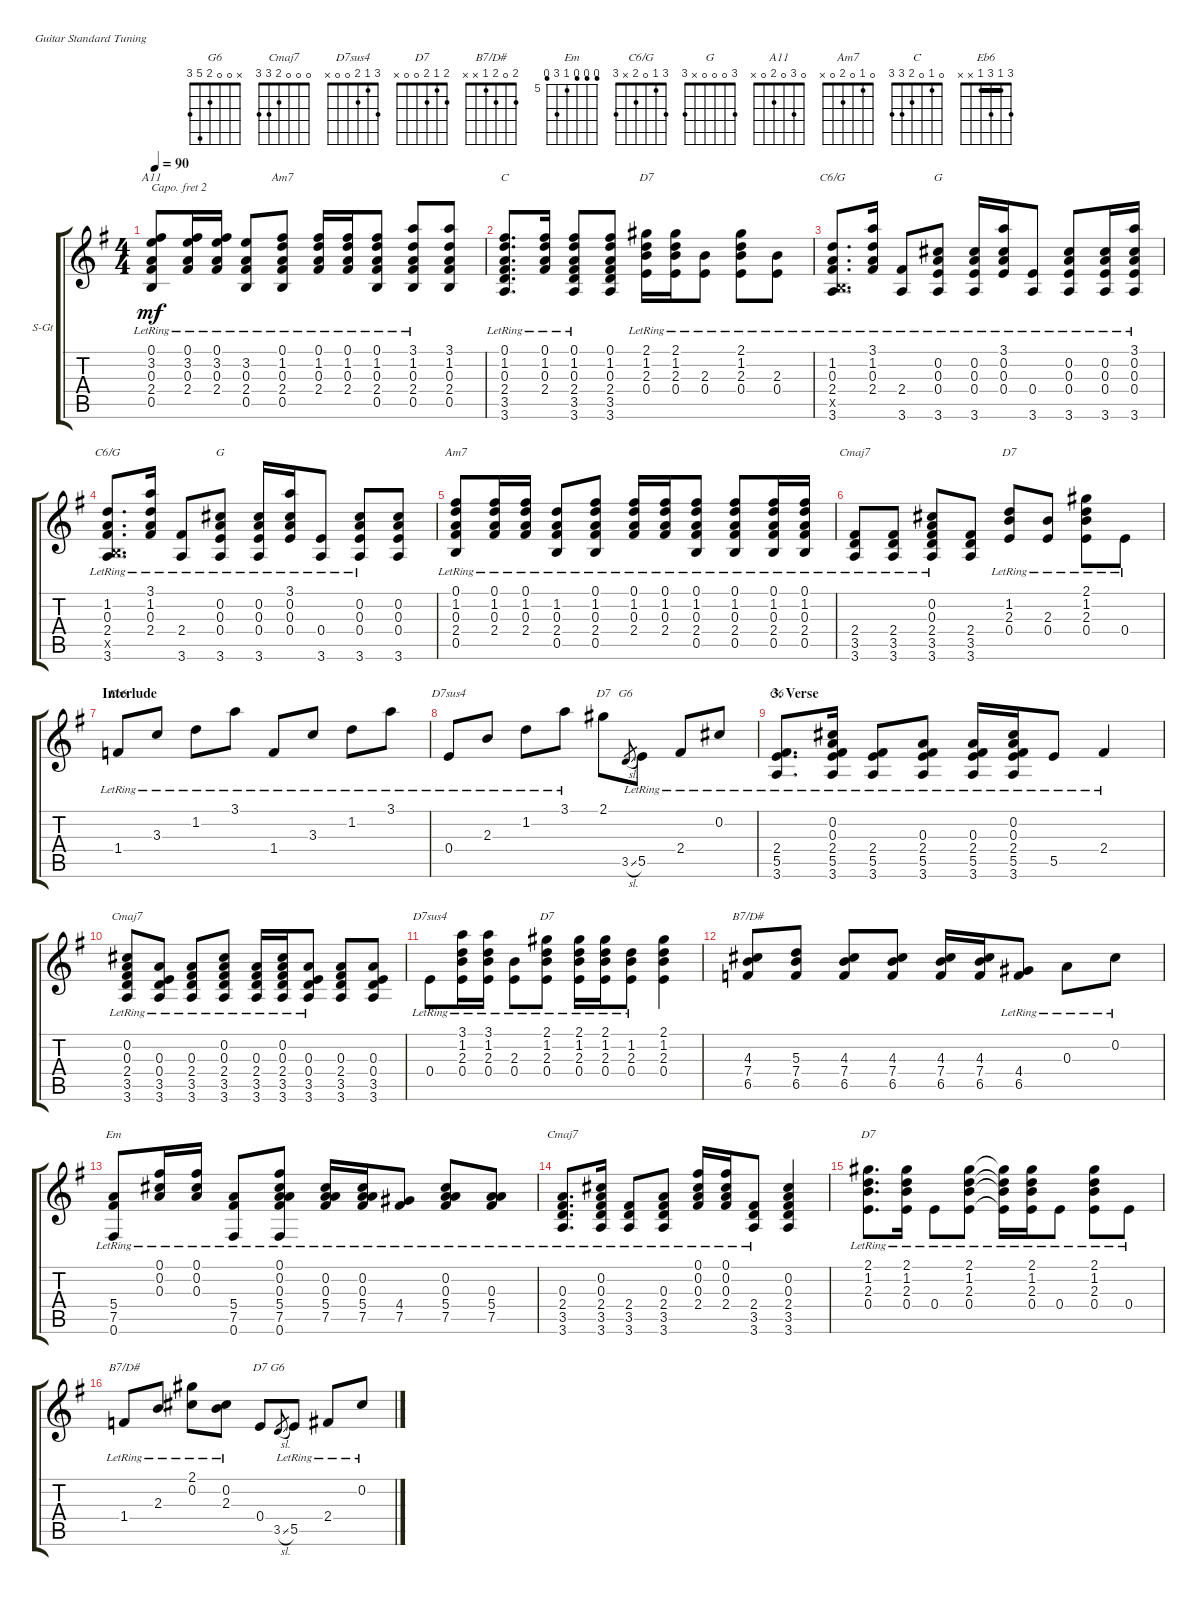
\defaultSystemsLayout 4
\bracketExtendMode groupsimilarinstruments
\firstSystemTrackNameOrientation horizontal
\otherSystemsTrackNameOrientation horizontal
\track ("Tim C" "S-Gt") {instrument acousticguitarsteel}
\staff {score tabs}
\capo 2
\tuning (E4 B3 G3 D3 A2 E2)
\chord ("G6" x 0 0 2 5 3)
\chord ("Cmaj7" 0 0 0 2 3 3)
\chord ("D7sus4" 3 1 2 0 0 x)
\chord ("D7" 2 1 2 0 0 x)
\chord ("B7/D#" x x 4 7 6 x) {firstfret 4}
\chord ("Em" 4 4 4 5 7 4) {firstfret 5}
\chord ("C6/G" 3 1 0 2 x 3)
\chord ("G" 3 0 0 0 x 3)
\chord ("A11" 0 3 0 2 0 x)
\chord ("Am7" 0 1 0 2 0 x)
\chord ("C" 0 1 0 2 3 3)
\chord ("Eb6" 3 1 3 1 x x) {barre 1}
\chord ("B7/D#" 2 0 2 1 x x)
\ts (4 4)
\tempo 90
\clef g2
\ks g
(0.5{lr} 2.4{lr} 0.3{lr} 3.2{lr} 0.1{lr}).8{ch "A11" dy mf} (2.4{lr} 0.3{lr} 3.2{lr} 0.1{lr}).16 (2.4{lr} 0.3{lr} 3.2{lr} 0.1{lr}).16 (0.5{lr} 2.4{lr} 0.3{lr} 3.2{lr}).8 (0.5{lr} 2.4{lr} 0.3{lr} 1.2{lr} 0.1{lr}).8{ch "Am7"} (2.4{lr} 0.3{lr} 1.2{lr} 0.1{lr}).16 (2.4{lr} 0.3{lr} 1.2{lr} 0.1{lr}).16 (0.5{lr} 2.4{lr} 0.3{lr} 1.2{lr} 0.1{lr}).8 (0.5{lr} 2.4{lr} 0.3{lr} 1.2{lr} 3.1{lr}).8 (0.5 2.4 0.3 1.2 3.1).8 |
(0.1{lr} 1.2{lr} 0.3{lr} 2.4{lr} 3.5{lr} 3.6{lr}).8{d ch "C"} (0.1{lr} 1.2{lr} 0.3{lr} 2.4{lr}).16 (0.3{lr} 2.4{lr} 3.5{lr} 3.6{lr} 0.1{lr} 1.2{lr}).8 (0.3 2.4 3.5 3.6 0.1 1.2).8 (0.4{lr} 2.3{lr} 1.2{lr} 2.1{lr}).16{ch "D7"} (0.4{lr} 2.3{lr} 1.2{lr} 2.1{lr}).16 (0.4{lr} 2.3{lr}).8 (0.4{lr} 2.3{lr} 1.2{lr} 2.1{lr}).8 (0.4{lr} 2.3{lr}).8 |
(3.6{lr} 2.4{lr} 0.3{lr} 1.2{lr} 0.5{x}).8{d ch "C6/G"} (2.4{lr} 0.3{lr} 1.2{lr} 3.1{lr}).16 (3.6{lr} 2.4{lr}).8 (3.6{lr} 0.4{lr} 0.3{lr} 0.2{lr}).8{ch "G"} (3.6{lr} 0.4{lr} 0.3{lr} 0.2{lr}).16 (0.4{lr} 0.3{lr} 0.2{lr} 3.1{lr}).16 (3.6{lr} 0.4{lr}).8 (3.6{lr} 0.4{lr} 0.3{lr} 0.2{lr}).8 (3.6{lr} 0.4{lr} 0.3{lr} 0.2{lr}).16 (3.6{lr} 0.4{lr} 0.3{lr} 0.2{lr} 3.1{lr}).16 |
(3.6{lr} 2.4{lr} 0.3{lr} 1.2{lr} 0.5{x}).8{d ch "C6/G"} (2.4{lr} 0.3{lr} 1.2{lr} 3.1{lr}).16 (3.6{lr} 2.4{lr}).8 (3.6{lr} 0.4{lr} 0.3{lr} 0.2{lr}).8{ch "G"} (3.6{lr} 0.4{lr} 0.3{lr} 0.2{lr}).16 (0.4{lr} 0.3{lr} 0.2{lr} 3.1{lr}).16 (3.6{lr} 0.4{lr}).8 (3.6{lr} 0.4{lr} 0.3{lr} 0.2{lr}).8 (3.6 0.4 0.3 0.2).8 |
(0.5{lr} 2.4{lr} 0.3{lr} 1.2{lr} 0.1{lr}).8{ch "Am7"} (2.4{lr} 0.3{lr} 1.2{lr} 0.1{lr}).16 (2.4{lr} 0.3{lr} 1.2{lr} 0.1{lr}).16 (0.5{lr} 2.4{lr} 0.3{lr} 1.2{lr}).8 (0.5{lr} 2.4{lr} 0.3{lr} 1.2{lr} 0.1{lr}).8 (2.4{lr} 0.3{lr} 1.2{lr} 0.1{lr}).16 (2.4{lr} 0.3{lr} 1.2{lr} 0.1{lr}).16 (0.5{lr} 2.4{lr} 0.3{lr} 1.2{lr} 0.1{lr}).8 (0.5{lr} 2.4{lr} 0.3{lr} 1.2{lr} 0.1).8 (0.5{lr} 2.4{lr} 0.3{lr} 1.2{lr} 0.1{lr}).16 (0.5{lr} 2.4{lr} 0.3{lr} 1.2{lr} 0.1{lr}).16 |
(2.4{lr} 3.5{lr} 3.6{lr}).8{ch "Cmaj7"} (2.4{lr} 3.5 3.6).8 (0.3{lr} 2.4{lr} 3.5{lr} 3.6{lr} 0.2{lr}).8 (2.4 3.5 3.6).8 (0.4{lr} 2.3{lr} 1.2{lr}).8{ch "D7"} (0.4{lr} 2.3{lr}).8 (0.4{lr} 2.3 1.2{lr} 2.1).8 0.4{lr}.8 |
\section ("" "Interlude")
1.4{lr}.8{ch "Eb6"} 3.3{lr}.8 1.2{lr}.8 3.1{lr}.8 1.4{lr}.8 3.3{lr}.8 1.2{lr}.8 3.1{lr}.8 |
0.4{lr}.8{ch "D7sus4"} 2.3{lr}.8 1.2{lr}.8 3.1{lr}.8 2.1.8{ch "D7"} 3.5{sl}.8{ch "G6" gr} 5.5{lr}.8 2.4{lr}.8 0.2{lr}.8 |
\section ("" "3. Verse")
(3.6{lr} 5.5{lr} 2.4{lr}).8{d ch "G6"} (3.6{lr} 5.5{lr} 2.4{lr} 0.3{lr} 0.2{lr}).16 (3.6{lr} 5.5{lr} 2.4{lr}).8 (3.6{lr} 5.5{lr} 2.4{lr} 0.3{lr}).8 (3.6{lr} 5.5{lr} 2.4{lr} 0.3{lr}).16 (3.6{lr} 5.5{lr} 2.4{lr} 0.3{lr} 0.2{lr}).16 5.5{lr}.8 2.4{lr}.4 |
(3.6{lr} 3.5{lr} 2.4{lr} 0.2{lr} 0.3{lr}).8{ch "Cmaj7"} (3.6{lr} 0.4{lr} 0.3{lr} 3.5).8 (3.6{lr} 3.5{lr} 2.4{lr} 0.3{lr}).8 (3.6{lr} 3.5{lr} 2.4{lr} 0.3{lr} 0.2).8 (3.6{lr} 3.5{lr} 2.4{lr} 0.3{lr}).16 (3.6{lr} 3.5{lr} 2.4{lr} 0.3{lr} 0.2{lr}).16 (3.6{lr} 3.5{lr} 0.4{lr} 0.3{lr}).8 (3.6 3.5 2.4 0.3).8 (3.6 3.5 0.4 0.3).8 |
0.4{lr}.8{ch "D7sus4"} (3.1{lr} 1.2{lr} 2.3{lr} 0.4{lr}).16 (3.1{lr} 1.2{lr} 2.3{lr} 0.4{lr}).16 (0.4{lr} 2.3{lr}).8 (2.1{lr} 1.2{lr} 2.3{lr} 0.4{lr}).8{ch "D7"} (2.1{lr} 1.2{lr} 2.3{lr} 0.4{lr}).16 (2.1{lr} 1.2{lr} 2.3{lr} 0.4{lr}).16 (1.2{lr} 2.3{lr} 0.4{lr}).8 (2.1 1.2 2.3 0.4).4 |
(6.5 7.4 4.3).8{ch "B7/D#"} (6.5 7.4 5.3).8 (6.5 7.4 4.3).8 (6.5 7.4 4.3).8 (6.5 7.4 4.3).16 (6.5 7.4 4.3).16 (6.5{lr} 4.4{lr}).8 0.3{lr}.8 0.2{lr}.8 |
(0.6{lr} 7.5{lr} 5.4{lr}).8{ch "Em"} (0.2{lr} 0.1{lr} 0.3{lr}).16 (0.2{lr} 0.1{lr} 0.3{lr}).16 (0.6{lr} 7.5{lr} 5.4{lr}).8 (0.6{lr} 7.5{lr} 5.4{lr} 0.3{lr} 0.2{lr} 0.1{lr}).8 (5.4{lr} 0.3{lr} 0.2{lr} 7.5{lr}).16 (5.4{lr} 0.3{lr} 0.2{lr} 7.5{lr}).16 (4.4{lr} 7.5{lr}).8 (5.4{lr} 7.5{lr} 0.3{lr} 0.2{lr}).8 (5.4{lr} 7.5{lr} 0.3{lr}).8 |
(3.6{lr} 3.5{lr} 2.4{lr} 0.3{lr}).8{d ch "Cmaj7"} (3.6{lr} 3.5{lr} 2.4{lr} 0.3{lr} 0.2{lr}).16 (3.6{lr} 3.5{lr} 2.4{lr}).8 (3.6{lr} 3.5{lr} 2.4{lr} 0.3{lr}).8 (2.4{lr} 0.3{lr} 0.2{lr} 0.1{lr}).16 (2.4{lr} 0.3{lr} 0.2{lr} 0.1{lr}).16 (3.6{lr} 3.5{lr} 2.4{lr}).8 (3.6 3.5 2.4 0.3 0.2).4 |
\scale
0.370903 (0.4{lr} 2.3{lr} 1.2{lr} 2.1{lr}).8{d ch "D7"} (2.1{lr} 1.2{lr} 2.3{lr} 0.4{lr}).16 0.4{lr}.8 (2.1{lr} 1.2{lr} 2.3{lr} 0.4{lr}).8 (2.1{lr t} 1.2{lr t} 2.3{lr t} 0.4{lr t}).16 (2.1{lr} 1.2{lr} 2.3{lr} 0.4{lr}).16 0.4{lr}.8 (2.1{lr} 1.2 2.3{lr} 0.4{lr}).8 0.4{lr}.8 |
\scale
0.314286 1.4{lr}.8{ch "B7/D#"} 2.3{lr}.8 (0.2{lr} 2.1).8 (2.3 0.2{lr}).8 0.4.8{ch "D7"} 3.5{sl}.8{ch "G6" gr} 5.5{lr}.8 2.4{lr}.8 0.2{lr}.8
